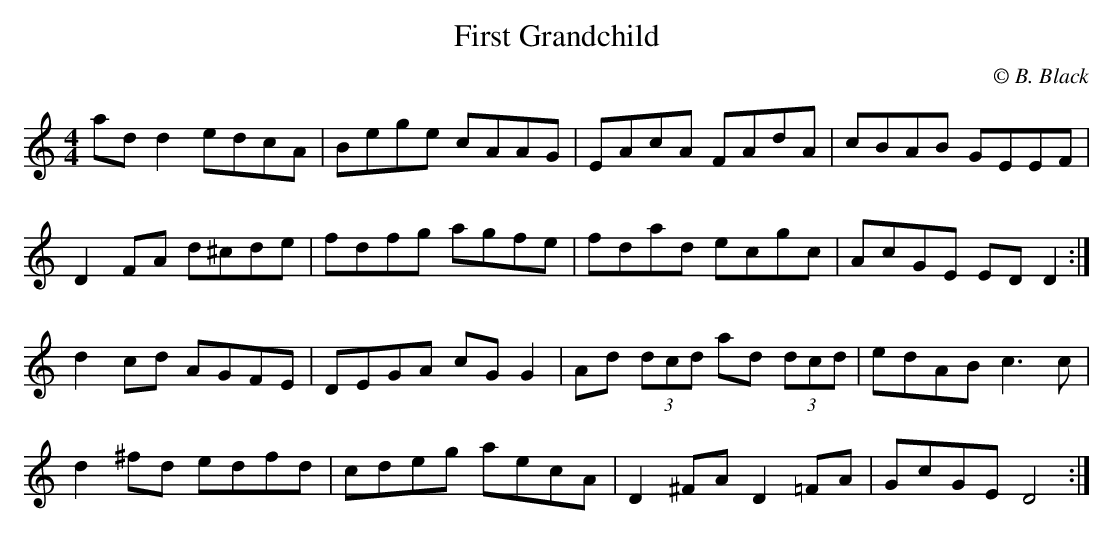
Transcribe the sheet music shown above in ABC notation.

X:1
T: First Grandchild
C: © B. Black
M: 4/4
L: 1/8
K: Ddor
ad d2 edcA | Bege cAAG | EAcA FAdA | cBAB GEEF |
D2 FA d^cde | fdfg agfe | fdad ecgc | AcGE ED D2 :|
d2 cd AGFE | DEGA cG G2 | Ad (3dcd ad (3dcd |\
edAB c3 c |
d2 ^fd edfd | cdeg aecA | D2 ^FA D2 =FA | GcGE D4 :|
